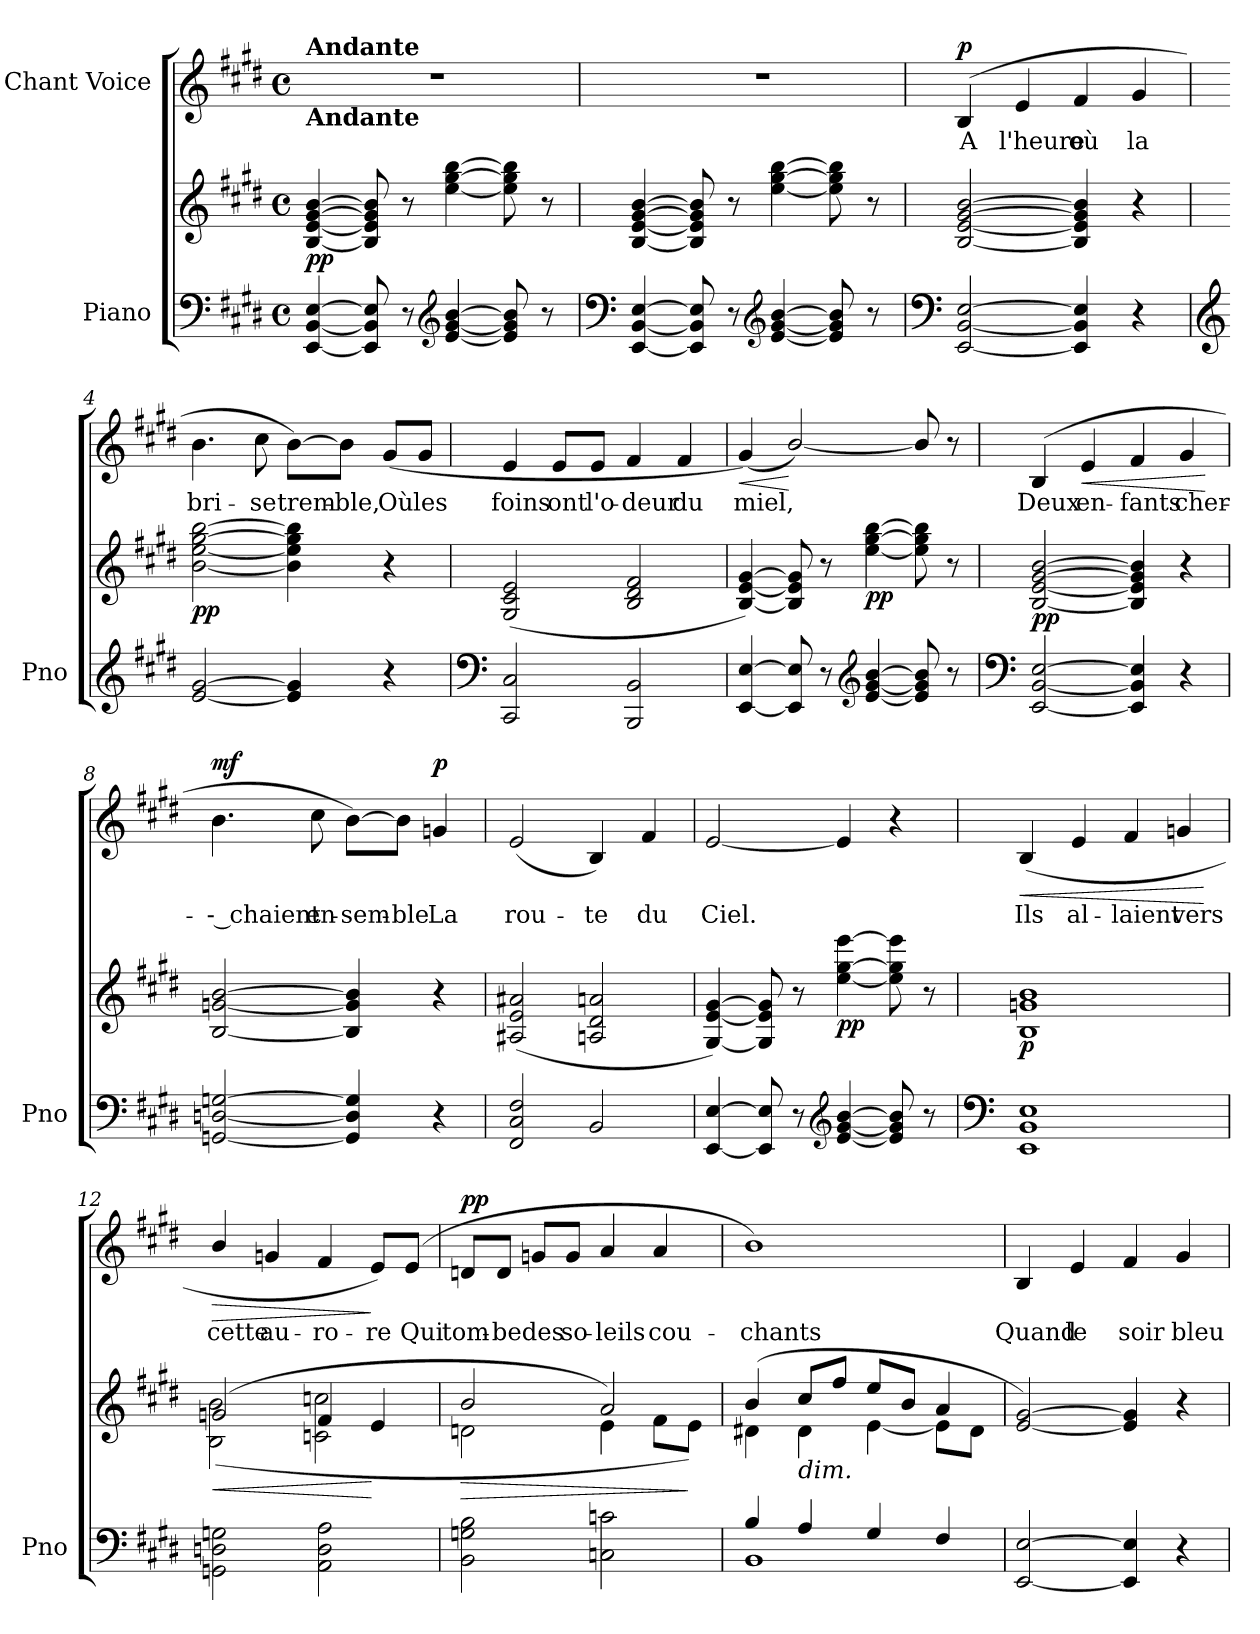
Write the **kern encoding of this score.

**kern	**kern	**dynam	**kern	**text	**dynam
*part2	*part2	*part2	*part1	*part1	*part1
*staff3	*staff2	*staff2/3	*staff1	*staff1	*staff1
*I"Piano	*	*	*I"Chant Voice	*	*
*I'Pno	*	*	*	*	*
*clefF4	*clefG2	*	*clefG2	*	*
*k[f#c#g#d#]	*k[f#c#g#d#]	*	*k[f#c#g#d#]	*	*
*M4/4	*M4/4	*	*M4/4	*	*
*met(c)	*met(c)	*	*met(c)	*	*
=1	=1	=1	=1	=1	=1
!	!	!	!LO:TX:a:B:t=Andante	!	!
!	!	!	!LO:TX:b:B:t=Andante	!	!
!	!	!LO:DY:b	!	!	!
[4EE/ [4BB/ [4E/	[4B/ [4e/ [4g#/ [4b/	pp	1r	.	.
8EE/] 8BB/] 8E/]	8B/] 8e/] 8g#/] 8b/]	.	.	.	.
8r	8r	.	.	.	.
*clefG2	*	*	*	*	*
[4e/ [4g#/ [4b/	[4ee\ [4gg#\ [4bb\	.	.	.	.
8e/] 8g#/] 8b/]	8ee\] 8gg#\] 8bb\]	.	.	.	.
8r	8r	.	.	.	.
=2	=2	=2	=2	=2	=2
*clefF4	*	*	*	*	*
[4EE/ [4BB/ [4E/	[4B/ [4e/ [4g#/ [4b/	.	1r	.	.
8EE/] 8BB/] 8E/]	8B/] 8e/] 8g#/] 8b/]	.	.	.	.
8r	8r	.	.	.	.
*clefG2	*	*	*	*	*
[4e/ [4g#/ [4b/	[4ee\ [4gg#\ [4bb\	.	.	.	.
8e/] 8g#/] 8b/]	8ee\] 8gg#\] 8bb\]	.	.	.	.
8r	8r	.	.	.	.
=3	=3	=3	=3	=3	=3
*clefF4	*	*	*	*	*
!	!	!	!	!LO:LY:b	!LO:DY:a
[2EE/ [2BB/ [2E/	[2B/ [2e/ [2g#/ [2b/	.	(>4B/	A	p
!	!	!	!	!LO:LY:b	!
.	.	.	4e/	l'heure	.
!	!	!	!	!LO:LY:b	!
4EE/] 4BB/] 4E/]	4B/] 4e/] 4g#/] 4b/]	.	4f#/	où	.
!	!	!	!	!LO:LY:b	!
4r	4r	.	4g#/	la	.
!!LO:LB:g=z
=4	=4	=4	=4	=4	=4
*clefG2	*	*	*	*	*
!	!	!LO:DY:b	!	!LO:LY:b	!
[2e/ [2g#/	[2b\ [2ee\ [2gg#\ [2bb\	pp	4.b\	bri-	.
!	!	!	!	!LO:LY:b	!
.	.	.	8cc#\	-se	.
!	!	!	!	!LO:LY:b	!
4e/] 4g#/]	4b\] 4ee\] 4gg#\] 4bb\]	.	[8b\L)	trem-	.
!	!	!	!	!LO:LY:b	!
.	.	.	8b\J]	-ble,	.
!	!	!	!	!LO:LY:b	!
4r	4r	.	(>8g#/L	Où	.
!	!	!	!	!LO:LY:b	!
.	.	.	8g#/J	les	.
=5	=5	=5	=5	=5	=5
*clefF4	*	*	*	*	*
!	!	!	!	!LO:LY:b	!
2CC#/ 2C#/	(>2G#/ 2c#/ 2e/	.	4e/	foins	.
!	!	!	!	!LO:LY:b	!
.	.	.	8e/L	ont	.
!	!	!	!	!LO:LY:b	!
.	.	.	8e/J	l'o-	.
!	!	!	!	!LO:LY:b	!
2BBB/ 2BB/	2B/ 2d#/ 2f#/	.	4f#/	-deur	.
!	!	!	!	!LO:LY:b	!
.	.	.	4f#/	du	.
=6	=6	=6	=6	=6	=6
!	!	!	!	!LO:LY:b	!LO:HP:b
[4EE/ [4E/	[4B/ [4e/ [4g#/)	.	(<4g#/)	miel,	<
8EE/] 8E/]	8B/] 8e/] 8g#/]	.	[2b/)	.	[
8r	8r	.	.	.	.
*clefG2	*	*	*	*	*
!	!	!LO:DY:b	!	!	!
[4e/ [4g#/ [4b/	[4ee\ [4gg#\ [4bb\	pp	.	.	.
8e/] 8g#/] 8b/]	8ee\] 8gg#\] 8bb\]	.	8b/]	.	.
8r	8r	.	8r	.	.
=7	=7	=7	=7	=7	=7
*clefF4	*	*	*	*	*
!	!	!LO:DY:b	!	!LO:LY:b	!
[2EE/ [2BB/ [2E/	[2B/ [2e/ [2g#/ [2b/	pp	(>4B/	Deux	.
!	!	!	!	!LO:LY:b	!LO:HP:b
.	.	.	4e/	en-	<
!	!	!	!	!LO:LY:b	!
4EE/] 4BB/] 4E/]	4B/] 4e/] 4g#/] 4b/]	.	4f#/	-fants	.
!	!	!	!	!LO:LY:b	!
4r	4r	.	4g#/	cher-	.
.	.	.	.	.	[
!!LO:LB:g=z
=8	=8	=8	=8	=8	=8
!	!	!	!	!LO:LY:b	!LO:DY:a
[2GGn/ [2Dn/ [2Gn/	[2B/ [2gn/ [2b/	.	4.b\	-- chaient	mf
!	!	!	!	!LO:LY:b	!
.	.	.	8cc#\	en-	.
!	!	!	!	!LO:LY:b	!
4GG/] 4D/] 4G/]	4B/] 4g/] 4b/]	.	[8b\L)	-sem-	.
!	!	!	!	!LO:LY:b	!
.	.	.	8b\J]	-ble	.
!	!	!	!	!LO:LY:b	!LO:DY:a
4r	4r	.	4gn/	La	p
=9	=9	=9	=9	=9	=9
!	!	!	!	!LO:LY:b	!
2FF#/ 2C#/ 2F#/	(>2A#X/ 2e/ 2a#X/	.	(<2e/	rou-	.
!	!	!	!	!LO:LY:b	!
2BB/	2An/ 2d#/ 2an/	.	4B/)	-te	.
!	!	!	!	!LO:LY:b	!
.	.	.	4f#/	du	.
=10	=10	=10	=10	=10	=10
!	!	!	!	!LO:LY:b	!
[4EE/ [4E/	[4G#/ [4e/ [4g#/)	.	[2e/	-Ciel.	.
8EE/] 8E/]	8G#/] 8e/] 8g#/]	.	.	.	.
8r	8r	.	.	.	.
*clefG2	*	*	*	*	*
!	!	!LO:DY:b	!	!	!
[4e/ [4g#/ [4b/	[4ee\ [4gg#\ [4eee\	pp	4e/]	.	.
8e/] 8g#/] 8b/]	8ee\] 8gg#\] 8eee\]	.	4r	.	.
8r	8r	.	.	.	.
=11	=11	=11	=11	=11	=11
*clefF4	*	*	*	*	*
!	!	!LO:DY:b	!	!LO:LY:b	!LO:HP:b
1EE 1BB 1E	1B 1gn 1b	p	(>4B/	Ils	<
!	!	!	!	!LO:LY:b	!
.	.	.	4e/	al-	.
!	!	!	!	!LO:LY:b	!
.	.	.	4f#/	-laient	.
!	!	!	!	!LO:LY:b	!
.	.	.	4gn/	vers	.
.	.	.	.	.	[
!!LO:PB:g=z
=12	=12	=12	=12	=12	=12
!	!	!LO:HP:b	!	!LO:LY:b	!LO:HP:b
*	*^	*	*	*	*
2GGn\ 2Dn\ 2Gn\	(>2gn/	(<2B\ 2b\	<	4b/	cette	>
!	!	!	!	!	!LO:LY:b	!
.	.	.	.	4gn/	au-	.
!	!	!	!	!	!LO:LY:b	!
2AA\ 2D\ 2A\	4f#/	2cn\ 2ccn\	.	4f#/	-ro-	.
!	!	!	!	!	!LO:LY:b	!
.	4e/	.	[	8e/L)	-re	]
!	!	!	!	!	!LO:LY:b	!
.	.	.	.	(>8e/J	Qui	.
=13	=13	=13	=13	=13	=13	=13
!	!	!	!LO:HP:b	!	!LO:LY:b	!LO:DY:a
2BB\ 2Gn\ 2B\	2b/	2dn\	>	8dn/L	tom-	pp
!	!	!	!	!	!LO:LY:b	!
.	.	.	.	8d/J	-be	.
!	!	!	!	!	!LO:LY:b	!
.	.	.	.	8gn/L	des	.
!	!	!	!	!	!LO:LY:b	!
.	.	.	.	8g/J	so-	.
!	!	!	!	!	!LO:LY:b	!
2Cn\ 2cn\	2a/)	4e\	.	4a/	-leils	.
!	!	!	!	!	!LO:LY:b	!
.	.	8f#\L	.	4a/	cou-	.
.	.	8e\J)	]	.	.	.
=14	=14	=14	=14	=14	=14	=14
*^	*	*	*	*	*	*
!	!	!	!	!	!	!LO:LY:b	!
4B/	1BB	(>4b/	4d#X\	.	1b)	-chants	.
!	!	!LO:TX:b:i:t=dim.	!	!	!	!	!
4A/	.	8cc#/L	4d#:\	.	.	.	.
.	.	8ff#/J	.	.	.	.	.
4G#/	.	8ee/L	[4e:\	.	.	.	.
.	.	8b/J	.	.	.	.	.
4F#/	.	4a/	8e\L]	.	.	.	.
.	.	.	8d#\J	.	.	.	.
*v	*v	*	*	*	*	*	*
=15	=15	=15	=15	=15	=15	=15
!	!	!	!	!	!LO:LY:b	!
*	*v	*v	*	*	*	*
[2EE/ [2E/	[2e/ [2g#/)	.	4B/	Quand	.
!	!	!	!	!LO:LY:b	!
.	.	.	4e/	le	.
!	!	!	!	!LO:LY:b	!
4EE/] 4E/]	4e/] 4g#/]	.	4f#/	soir	.
!	!	!	!	!LO:LY:b	!
4r	4r	.	4g#/	bleu-	.
=	=	=	=	=	=
*-	*-	*-	*-	*-	*-
